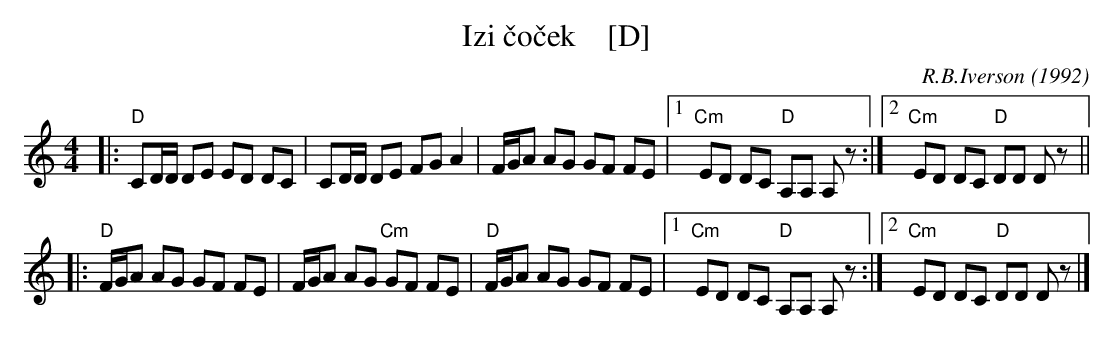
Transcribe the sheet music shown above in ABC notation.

X:1
T: Izi \vco\vcek    [D]
C: R.B.Iverson (1992)
M: 4/4
L: 1/8
K: _B_e^F
|: "D"CD/D/ DE ED DC |  CD/D/ DE FG A2 \
|     F/G/A AG GF FE |1 "Cm"ED DC "D"A,A, A,z :|2 "Cm"ED DC "D"DD Dz ||
|: "D"F/G/A AG GF FE |  F/G/A AG "Cm"GF FE \
|  "D"F/G/A AG GF FE |1 "Cm"ED DC "D"A,A, A,z :|2 "Cm"ED DC "D"DD Dz |]
